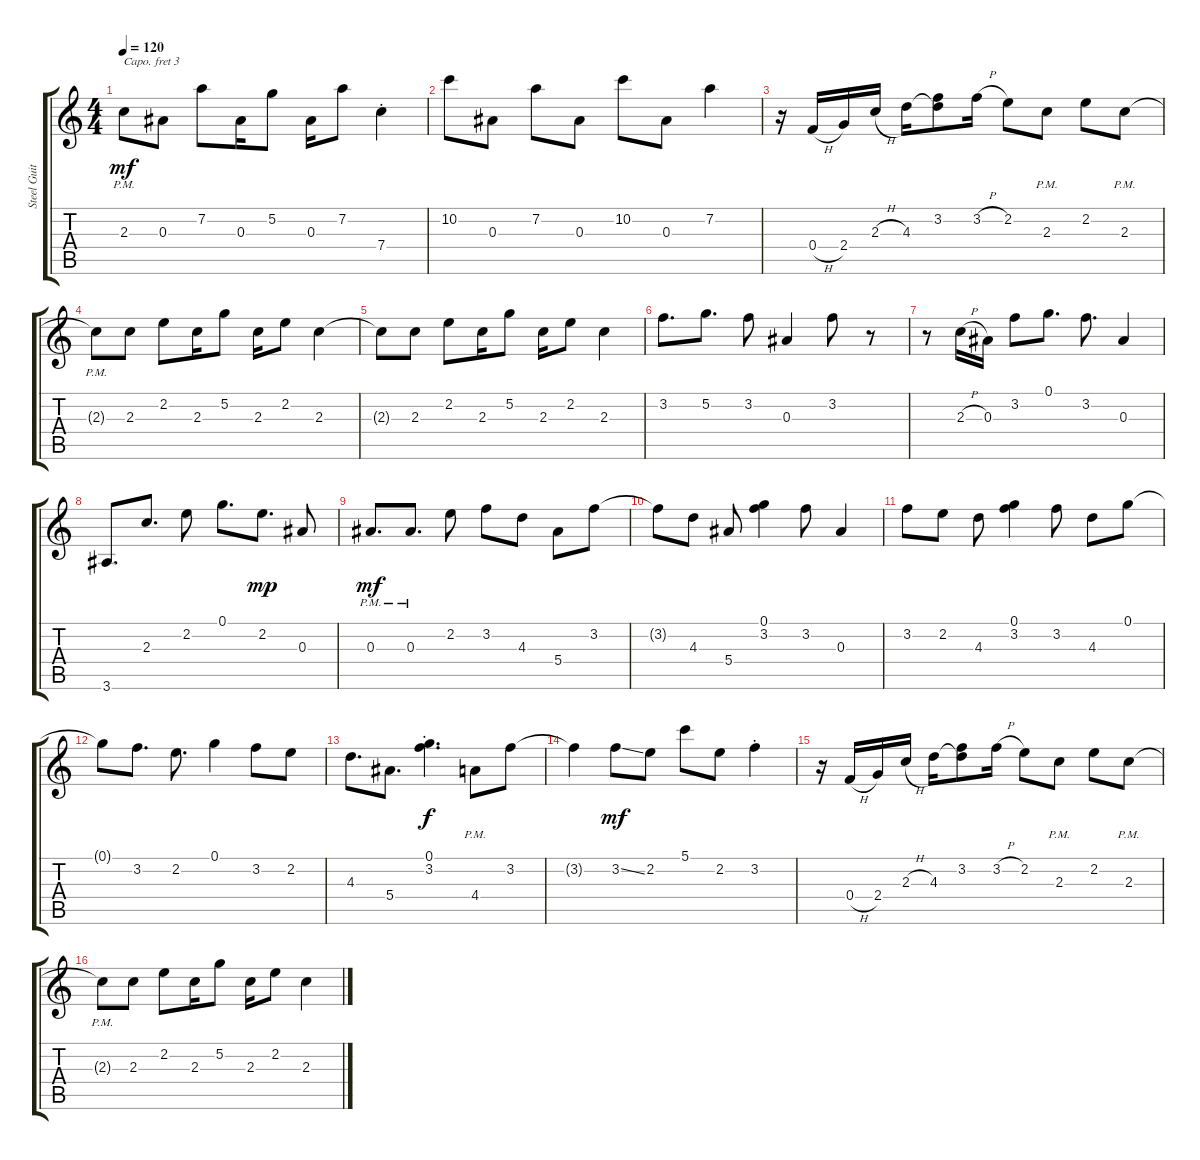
\track ("Steel Guitar" "Steel Guit") {instrument acousticguitarsteel}
\staff {score tabs}
\capo 3
\tuning (E4 B3 G3 D3 A2 E2) {hide}
\ts (4 4)
\tempo 120
\clef g2
\ks c
2.3{pm t}.8{dy mf} 0.3.8 7.2.8 0.3.16 5.2.8 0.3.16 7.2.8 7.4{st}.4 |
10.2.8 0.3.8 7.2.8 0.3.8 10.2.8 0.3.8 7.2.4 |
r.16 0.4{h}.16 2.4.16 2.3{h}.16 4.3.16 (3.2 4.3{t}).8 3.2{h}.16 2.2.8 2.3{pm}.8 2.2.8 2.3{pm}.8 |
2.3{pm t}.8 2.3.8 2.2.8 2.3.16 5.2.8 2.3.16 2.2.8 2.3.4 |
2.3{t}.8 2.3.8 2.2.8 2.3.16 5.2.8 2.3.16 2.2.8 2.3.4 |
3.2.8{d} 5.2.8{d} 3.2.8 0.3.4 3.2.8 r.8 |
r.8 2.3{h}.16 0.3.16 3.2.8 0.1.8{d} 3.2.8{d} 0.3.4 |
3.6.8{d} 2.3.8{d} 2.2.8 0.1.8{d} 2.2.8{d dy mp} 0.3.8 |
0.3{pm}.8{d dy mf} 0.3{pm}.8{d} 2.2.8 3.2.8 4.3.8 5.4.8 3.2.8 |
3.2{t}.8 4.3.8 5.4.8 (0.1 3.2).4 3.2.8 0.3.4 |
3.2.8 2.2.8 4.3.8 (0.1 3.2).4 3.2.8 4.3.8 0.1.8 |
0.1{t}.8 3.2.8{d} 2.2.8{d} 0.1.4 3.2.8 2.2.8 |
4.3.8{d} 5.4.8{d} (0.1 3.2{st}).4{d dy f} 4.4{pm}.8 3.2.8 |
3.2{t}.4 3.2{ss}.8{dy mf} 2.2.8 5.1.8 2.2.8 3.2{st}.4 |
r.16 0.4{h}.16 2.4.16 2.3{h}.16 4.3.16 (3.2 4.3{t}).8 3.2{h}.16 2.2.8 2.3{pm}.8 2.2.8 2.3{pm}.8 |
2.3{pm t}.8 2.3.8 2.2.8 2.3.16 5.2.8 2.3.16 2.2.8 2.3.4
